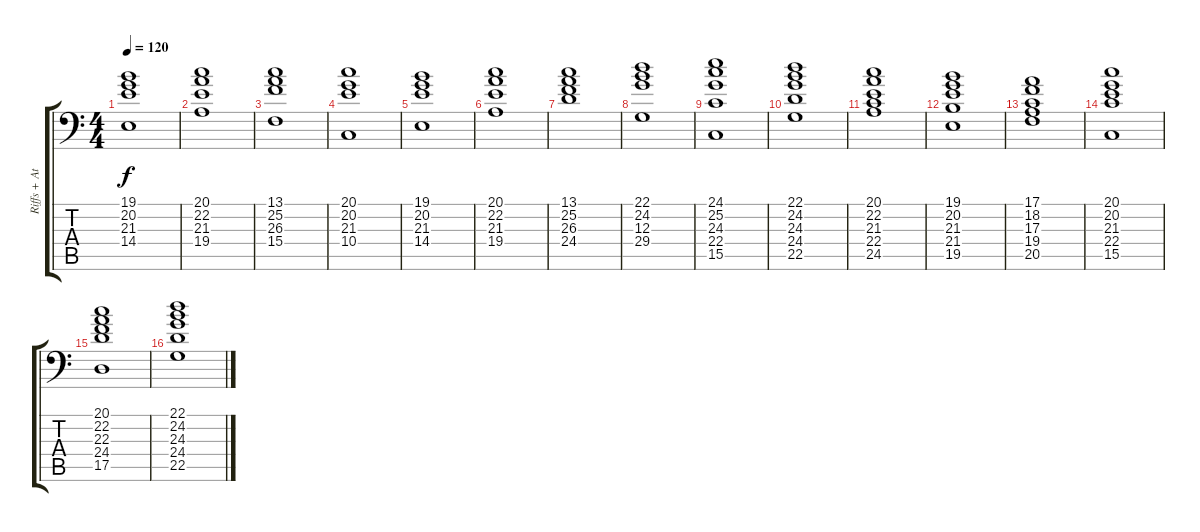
\track ("Riffs + Atmosphere" "Riffs + At") {instrument synthstrings1}
\staff {score tabs}
\tuning (E3 B2 G2 D2 A1 E1) {hide}
\ts (4 4)
\tempo 120
\clef f4
\ks c
(19.1 20.2 21.3 14.4).1{dy f} |
(20.1 22.2 21.3 19.4).1 |
(13.1 25.2 26.3 15.4).1 |
(20.1 20.2 21.3 10.4).1 |
(19.1 20.2 21.3 14.4).1 |
(20.1 22.2 21.3 19.4).1 |
(13.1 25.2 26.3 24.4).1 |
(22.1 24.2 12.3 29.4).1 |
(24.1 25.2 24.3 22.4 15.5).1 |
(22.1 24.2 24.3 24.4 22.5).1 |
(20.1 22.2 21.3 22.4 24.5).1 |
(19.1 20.2 21.3 21.4 19.5).1 |
(17.1 18.2 17.3 19.4 20.5).1 |
(20.1 20.2 21.3 22.4 15.5).1 |
(20.1 22.2 22.3 24.4 17.5).1 |
(22.1 24.2 24.3 24.4 22.5).1
